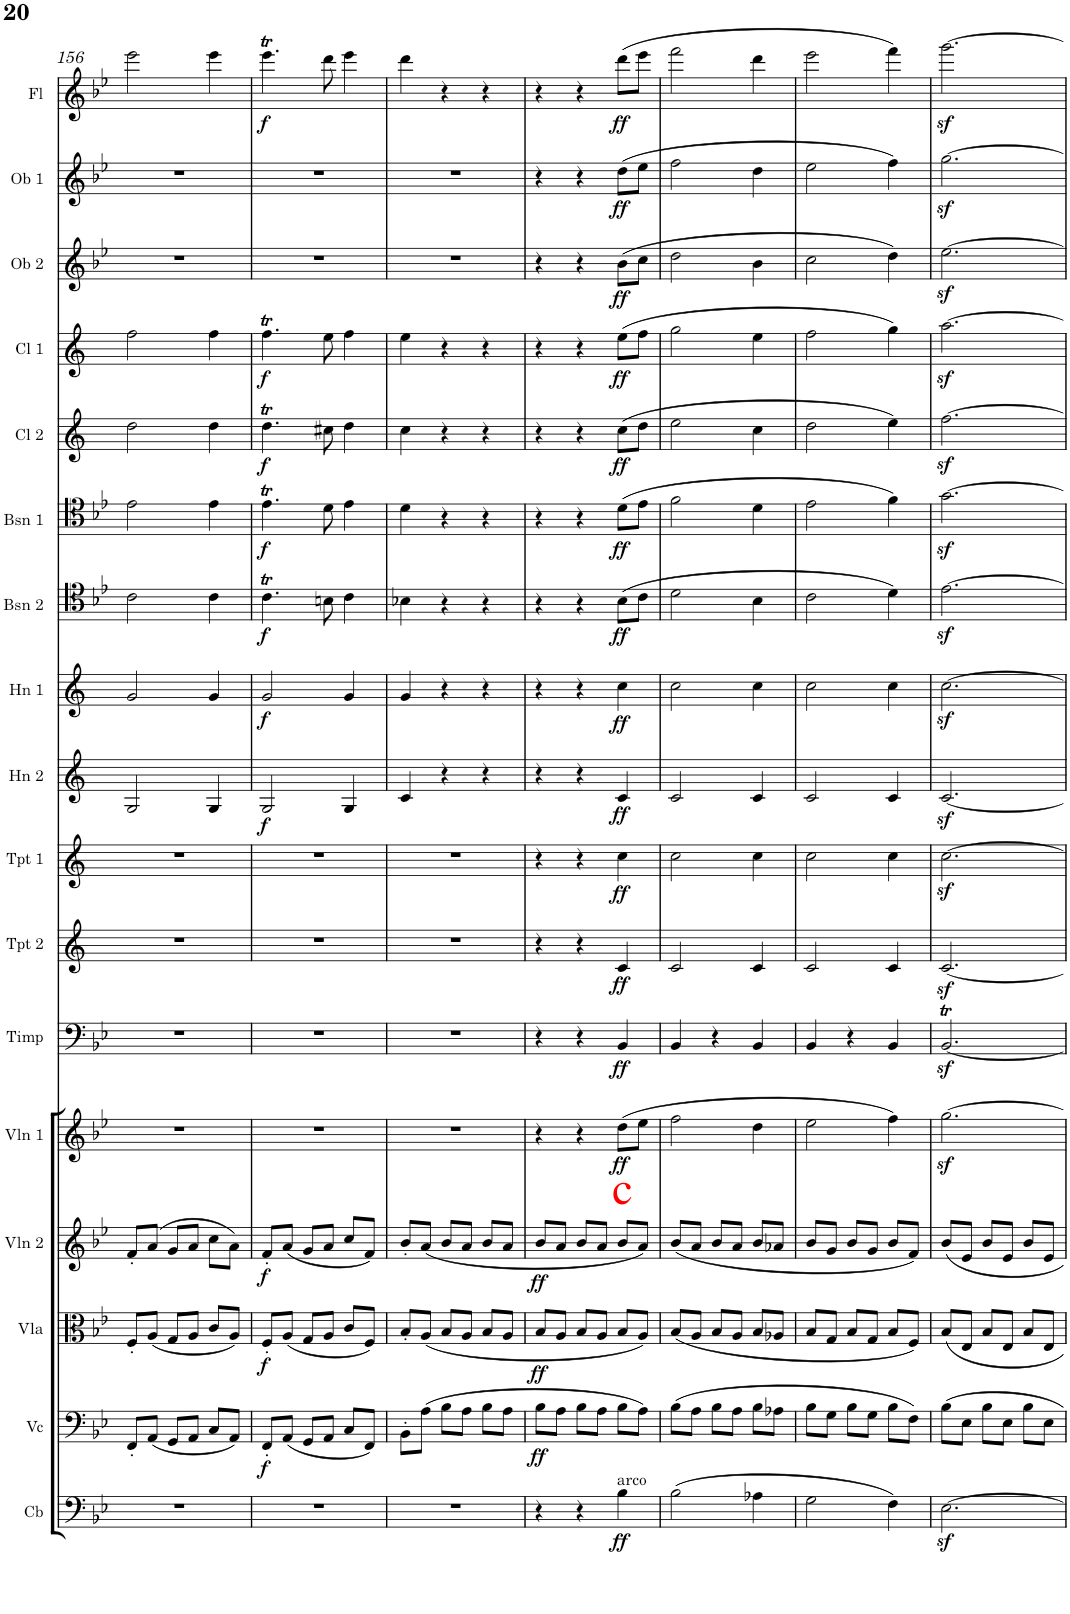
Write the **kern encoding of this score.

**kern	**dynam	**kern	**dynam	**kern	**dynam	**kern	**dynam	**kern	**text	**dynam	**kern	**dynam	**kern	**dynam	**kern	**dynam	**kern	**dynam	**kern	**dynam	**kern	**dynam	**kern	**dynam	**kern	**dynam	**kern	**dynam	**kern	**dynam	**kern	**dynam	**kern	**dynam
*part17	*part17	*part16	*part16	*part15	*part15	*part14	*part14	*part13	*part13	*part13	*part12	*part12	*part11	*part11	*part10	*part10	*part9	*part9	*part8	*part8	*part7	*part7	*part6	*part6	*part5	*part5	*part4	*part4	*part3	*part3	*part2	*part2	*part1	*part1
*staff17	*staff17	*staff16	*staff16	*staff15	*staff15	*staff14	*staff14	*staff13	*staff13	*staff13	*staff12	*staff12	*staff11	*staff11	*staff10	*staff10	*staff9	*staff9	*staff8	*staff8	*staff7	*staff7	*staff6	*staff6	*staff5	*staff5	*staff4	*staff4	*staff3	*staff3	*staff2	*staff2	*staff1	*staff1
*I"Contrabass	*	*I"Violoncello	*	*I"Viola	*	*I"Violin 2	*	*I"Violin 1	*	*	*I"Timpani	*	*I"Bb Trumpet 2	*	*I"Bb Trumpet 1	*	*I"Bb (basso) Horn 2	*	*I"Bb (basso) Horn 1	*	*I"Bassoon 2	*	*I"Bassoon 1	*	*I"Bb Clarinet 2	*	*I"Bb Clarinet 1	*	*I"Oboe 2	*	*I"Oboe 1	*	*I"Flute	*
*I'Cb	*	*I'Vc	*	*I'Vla	*	*I'Vln 2	*	*I'Vln 1	*	*	*I'Timp	*	*I'Tpt 2	*	*I'Tpt 1	*	*I'Hn 2	*	*I'Hn 1	*	*I'Bsn 2	*	*I'Bsn 1	*	*I'Cl 2	*	*I'Cl 1	*	*I'Ob 2	*	*I'Ob 1	*	*I'Fl	*
!!LO:PB:g=z
*clefF4	*	*clefF4	*	*clefC3	*	*clefG2	*	*clefG2	*	*	*clefF4	*	*clefG2	*	*clefG2	*	*clefG2	*	*clefG2	*	*clefC4	*	*clefC4	*	*clefG2	*	*clefG2	*	*clefG2	*	*clefG2	*	*clefG2	*
*Trd7c12	*	*	*	*	*	*	*	*	*	*	*	*	*Trd1c2	*	*Trd1c2	*	*Trd8c14	*	*Trd8c14	*	*	*	*	*	*Trd1c2	*	*Trd1c2	*	*	*	*	*	*	*
*k[b-e-]	*	*k[b-e-]	*	*k[b-e-]	*	*k[b-e-]	*	*k[b-e-]	*	*	*k[b-e-]	*	*k[]	*	*k[]	*	*k[]	*	*k[]	*	*k[b-e-]	*	*k[b-e-]	*	*k[]	*	*k[]	*	*k[b-e-]	*	*k[b-e-]	*	*k[b-e-]	*
*M3/4	*	*M3/4	*	*M3/4	*	*M3/4	*	*M3/4	*	*	*M3/4	*	*M3/4	*	*M3/4	*	*M3/4	*	*M3/4	*	*M3/4	*	*M3/4	*	*M3/4	*	*M3/4	*	*M3/4	*	*M3/4	*	*M3/4	*
=156	=156	=156	=156	=156	=156	=156	=156	=156	=156	=156	=156	=156	=156	=156	=156	=156	=156	=156	=156	=156	=156	=156	=156	=156	=156	=156	=156	=156	=156	=156	=156	=156	=156	=156
2.r	.	8FF'/L	.	8F'/L	.	8f'/L	.	2.r	.	.	2.r	.	2.r	.	2.r	.	2G/	.	2g/	.	2c\	.	2e-\	.	2dd\	.	2ff\	.	2.r	.	2.r	.	2eee-\	.
.	.	(8AA/J	.	(8A/J	.	(8a/J	.	.	.	.	.	.	.	.	.	.	.	.	.	.	.	.	.	.	.	.	.	.	.	.	.	.	.	.
.	.	8GG/L	.	8G/L	.	8g/L	.	.	.	.	.	.	.	.	.	.	.	.	.	.	.	.	.	.	.	.	.	.	.	.	.	.	.	.
.	.	8AA/J	.	8A/J	.	8a/J	.	.	.	.	.	.	.	.	.	.	.	.	.	.	.	.	.	.	.	.	.	.	.	.	.	.	.	.
.	.	8C/L	.	8c/L	.	8cc\L	.	.	.	.	.	.	.	.	.	.	4G/	.	4g/	.	4c\	.	4e-\	.	4dd\	.	4ff\	.	.	.	.	.	4eee-\	.
.	.	8AA/J)	.	8A/J)	.	8a\J)	.	.	.	.	.	.	.	.	.	.	.	.	.	.	.	.	.	.	.	.	.	.	.	.	.	.	.	.
=157	=157	=157	=157	=157	=157	=157	=157	=157	=157	=157	=157	=157	=157	=157	=157	=157	=157	=157	=157	=157	=157	=157	=157	=157	=157	=157	=157	=157	=157	=157	=157	=157	=157	=157
!	!	!	!LO:DY:b	!	!LO:DY:b	!	!LO:DY:b	!	!	!	!	!	!	!	!	!	!	!LO:DY:b	!	!LO:DY:b	!	!LO:DY:b	!	!LO:DY:b	!	!LO:DY:b	!	!LO:DY:b	!	!	!	!	!	!LO:DY:b
2.r	.	8FF'/L	f	8F'/L	f	8f'/L	f	2.r	.	.	2.r	.	2.r	.	2.r	.	2G/	f	2g/	f	4.cT\	f	4.e-T\	f	4.ddT\	f	4.ffT\	f	2.r	.	2.r	.	4.eee-T\	f
.	.	(8AA/J	.	(8A/J	.	(8a/J	.	.	.	.	.	.	.	.	.	.	.	.	.	.	.	.	.	.	.	.	.	.	.	.	.	.	.	.
.	.	8GG/L	.	8G/L	.	8g/L	.	.	.	.	.	.	.	.	.	.	.	.	.	.	.	.	.	.	.	.	.	.	.	.	.	.	.	.
.	.	8AA/J	.	8A/J	.	8a/J	.	.	.	.	.	.	.	.	.	.	.	.	.	.	8Bn\	.	8d\	.	8cc#X\	.	8ee\	.	.	.	.	.	8ddd\	.
.	.	8C/L	.	8c/L	.	8cc/L	.	.	.	.	.	.	.	.	.	.	4G/	.	4g/	.	4c\	.	4e-\	.	4dd\	.	4ff\	.	.	.	.	.	4eee-\	.
.	.	8FF/J)	.	8F/J)	.	8f/J)	.	.	.	.	.	.	.	.	.	.	.	.	.	.	.	.	.	.	.	.	.	.	.	.	.	.	.	.
=158	=158	=158	=158	=158	=158	=158	=158	=158	=158	=158	=158	=158	=158	=158	=158	=158	=158	=158	=158	=158	=158	=158	=158	=158	=158	=158	=158	=158	=158	=158	=158	=158	=158	=158
2.r	.	8BB-'\L	.	8B-'/L	.	8b-'/L	.	2.r	.	.	2.r	.	2.r	.	2.r	.	4c/	.	4g/	.	4B-X\	.	4d\	.	4cc\	.	4ee\	.	2.r	.	2.r	.	4ddd\	.
.	.	(8A\J	.	(8A/J	.	(8a/J	.	.	.	.	.	.	.	.	.	.	.	.	.	.	.	.	.	.	.	.	.	.	.	.	.	.	.	.
.	.	8B-\L	.	8B-/L	.	8b-/L	.	.	.	.	.	.	.	.	.	.	4r	.	4r	.	4r	.	4r	.	4r	.	4r	.	.	.	.	.	4r	.
.	.	8A\J	.	8A/J	.	8a/J	.	.	.	.	.	.	.	.	.	.	.	.	.	.	.	.	.	.	.	.	.	.	.	.	.	.	.	.
.	.	8B-\L	.	8B-/L	.	8b-/L	.	.	.	.	.	.	.	.	.	.	4r	.	4r	.	4r	.	4r	.	4r	.	4r	.	.	.	.	.	4r	.
.	.	8A\J	.	8A/J	.	8a/J	.	.	.	.	.	.	.	.	.	.	.	.	.	.	.	.	.	.	.	.	.	.	.	.	.	.	.	.
=159	=159	=159	=159	=159	=159	=159	=159	=159	=159	=159	=159	=159	=159	=159	=159	=159	=159	=159	=159	=159	=159	=159	=159	=159	=159	=159	=159	=159	=159	=159	=159	=159	=159	=159
!	!	!	!LO:DY:b	!	!LO:DY:b	!	!LO:DY:b	!	!	!	!	!	!	!	!	!	!	!	!	!	!	!	!	!	!	!	!	!	!	!	!	!	!	!
4r	.	8B-\L	ff	8B-/L	ff	8b-/L	ff	4r	.	.	4r	.	4r	.	4r	.	4r	.	4r	.	4r	.	4r	.	4r	.	4r	.	4r	.	4r	.	4r	.
.	.	8A\J	.	8A/J	.	8a/J	.	.	.	.	.	.	.	.	.	.	.	.	.	.	.	.	.	.	.	.	.	.	.	.	.	.	.	.
4r	.	8B-\L	.	8B-/L	.	8b-/L	.	4r	.	.	4r	.	4r	.	4r	.	4r	.	4r	.	4r	.	4r	.	4r	.	4r	.	4r	.	4r	.	4r	.
.	.	8A\J	.	8A/J	.	8a/J	.	.	.	.	.	.	.	.	.	.	.	.	.	.	.	.	.	.	.	.	.	.	.	.	.	.	.	.
!LO:TX:a:t=arco	!	!	!	!	!	!	!	!	!	!	!	!	!	!	!	!	!	!	!	!	!	!	!	!	!	!	!	!	!	!	!	!	!	!
!	!LO:DY:b	!	!	!	!	!	!	!	!LO:LY:b:color=#FF0000	!LO:DY:b	!	!LO:DY:b	!	!LO:DY:b	!	!LO:DY:b	!	!LO:DY:b	!	!LO:DY:b	!	!LO:DY:b	!	!LO:DY:b	!	!LO:DY:b	!	!LO:DY:b	!	!LO:DY:b	!	!LO:DY:b	!	!LO:DY:b
4B-\	ff	8B-\L	.	8B-/L	.	8b-/L	.	(8dd\L	c	ff	4BB-/	ff	4c/	ff	4cc\	ff	4c/	ff	4cc\	ff	(8B-\L	ff	(8d\L	ff	(8cc\L	ff	(8ee\L	ff	(8b-\L	ff	(8dd\L	ff	(8ddd\L	ff
.	.	8A\J)	.	8A/J)	.	8a/J)	.	8ee-\J	.	.	.	.	.	.	.	.	.	.	.	.	8c\J	.	8e-\J	.	8dd\J	.	8ff\J	.	8cc\J	.	8ee-\J	.	8eee-\J	.
=160	=160	=160	=160	=160	=160	=160	=160	=160	=160	=160	=160	=160	=160	=160	=160	=160	=160	=160	=160	=160	=160	=160	=160	=160	=160	=160	=160	=160	=160	=160	=160	=160	=160	=160
(2B-\	.	(8B-\L	.	(8B-/L	.	(8b-/L	.	2ff\	.	.	4BB-/	.	2c/	.	2cc\	.	2c/	.	2cc\	.	2d\	.	2f\	.	2ee\	.	2gg\	.	2dd\	.	2ff\	.	2fff\	.
.	.	8A\J	.	8A/J	.	8a/J	.	.	.	.	.	.	.	.	.	.	.	.	.	.	.	.	.	.	.	.	.	.	.	.	.	.	.	.
.	.	8B-\L	.	8B-/L	.	8b-/L	.	.	.	.	4r	.	.	.	.	.	.	.	.	.	.	.	.	.	.	.	.	.	.	.	.	.	.	.
.	.	8A\J	.	8A/J	.	8a/J	.	.	.	.	.	.	.	.	.	.	.	.	.	.	.	.	.	.	.	.	.	.	.	.	.	.	.	.
4A-X\	.	8B-\L	.	8B-/L	.	8b-/L	.	4dd\	.	.	4BB-/	.	4c/	.	4cc\	.	4c/	.	4cc\	.	4B-\	.	4d\	.	4cc\	.	4ee\	.	4b-\	.	4dd\	.	4ddd\	.
.	.	8A-X\J	.	8A-X/J	.	8a-X/J	.	.	.	.	.	.	.	.	.	.	.	.	.	.	.	.	.	.	.	.	.	.	.	.	.	.	.	.
=161	=161	=161	=161	=161	=161	=161	=161	=161	=161	=161	=161	=161	=161	=161	=161	=161	=161	=161	=161	=161	=161	=161	=161	=161	=161	=161	=161	=161	=161	=161	=161	=161	=161	=161
2G\	.	8B-\L	.	8B-/L	.	8b-/L	.	2ee-\	.	.	4BB-/	.	2c/	.	2cc\	.	2c/	.	2cc\	.	2c\	.	2e-\	.	2dd\	.	2ff\	.	2cc\	.	2ee-\	.	2eee-\	.
.	.	8G\J	.	8G/J	.	8g/J	.	.	.	.	.	.	.	.	.	.	.	.	.	.	.	.	.	.	.	.	.	.	.	.	.	.	.	.
.	.	8B-\L	.	8B-/L	.	8b-/L	.	.	.	.	4r	.	.	.	.	.	.	.	.	.	.	.	.	.	.	.	.	.	.	.	.	.	.	.
.	.	8G\J	.	8G/J	.	8g/J	.	.	.	.	.	.	.	.	.	.	.	.	.	.	.	.	.	.	.	.	.	.	.	.	.	.	.	.
4F\)	.	8B-\L	.	8B-/L	.	8b-/L	.	4ff\)	.	.	4BB-/	.	4c/	.	4cc\	.	4c/	.	4cc\	.	4d\)	.	4f\)	.	4ee\)	.	4gg\)	.	4dd\)	.	4ff\)	.	4fff\)	.
.	.	8F\J)	.	8F/J)	.	8f/J)	.	.	.	.	.	.	.	.	.	.	.	.	.	.	.	.	.	.	.	.	.	.	.	.	.	.	.	.
=162	=162	=162	=162	=162	=162	=162	=162	=162	=162	=162	=162	=162	=162	=162	=162	=162	=162	=162	=162	=162	=162	=162	=162	=162	=162	=162	=162	=162	=162	=162	=162	=162	=162	=162
[2.E-z<\	.	8B-\L	.	8B-/L	.	8b-/L	.	[2.ggz<\	.	.	[2.BB-z<T/	.	[2.cz</	.	[2.ccz<\	.	[2.cz</	.	[2.ccz<\	.	[2.e-z<\	.	[2.gz<\	.	[2.ffz<\	.	[2.aaz<\	.	[2.ee-z<\	.	[2.ggz<\	.	[2.gggz<\	.
.	.	8E-\J	.	8E-/J	.	8e-/J	.	.	.	.	.	.	.	.	.	.	.	.	.	.	.	.	.	.	.	.	.	.	.	.	.	.	.	.
.	.	8B-\L	.	8B-/L	.	8b-/L	.	.	.	.	.	.	.	.	.	.	.	.	.	.	.	.	.	.	.	.	.	.	.	.	.	.	.	.
.	.	8E-\J	.	8E-/J	.	8e-/J	.	.	.	.	.	.	.	.	.	.	.	.	.	.	.	.	.	.	.	.	.	.	.	.	.	.	.	.
.	.	8B-\L	.	8B-/L	.	8b-/L	.	.	.	.	.	.	.	.	.	.	.	.	.	.	.	.	.	.	.	.	.	.	.	.	.	.	.	.
.	.	8E-\J	.	8E-/J	.	8e-/J	.	.	.	.	.	.	.	.	.	.	.	.	.	.	.	.	.	.	.	.	.	.	.	.	.	.	.	.
=	=	=	=	=	=	=	=	=	=	=	=	=	=	=	=	=	=	=	=	=	=	=	=	=	=	=	=	=	=	=	=	=	=	=
*-	*-	*-	*-	*-	*-	*-	*-	*-	*-	*-	*-	*-	*-	*-	*-	*-	*-	*-	*-	*-	*-	*-	*-	*-	*-	*-	*-	*-	*-	*-	*-	*-	*-	*-
